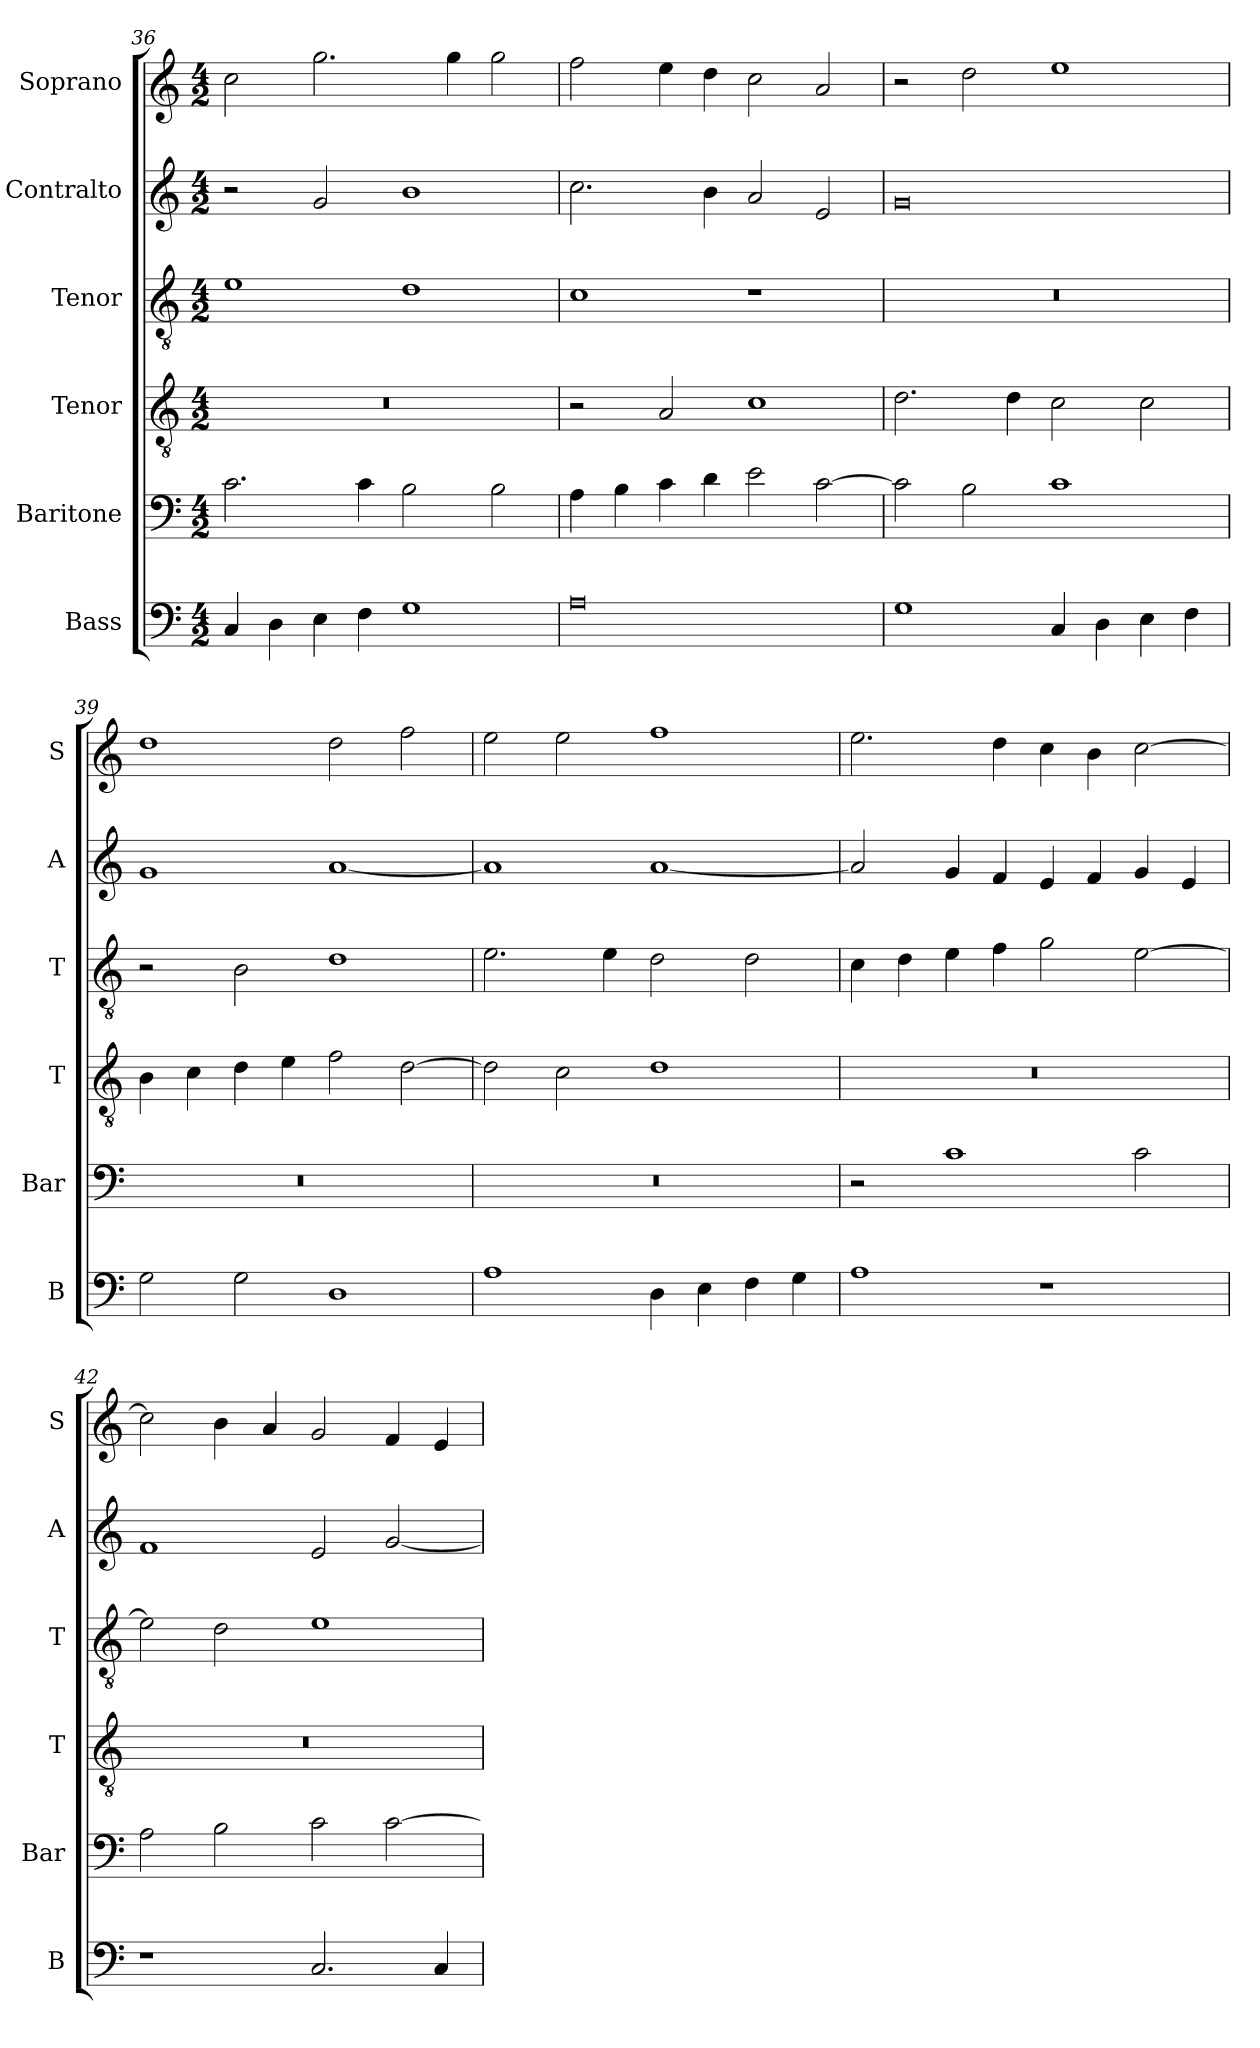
**kern	**kern	**kern	**kern	**kern	**kern
*part6	*part5	*part4	*part3	*part2	*part1
*staff6	*staff5	*staff4	*staff3	*staff2	*staff1
*I"Bass	*I"Baritone	*I"Tenor	*I"Tenor	*I"Contralto	*I"Soprano
*I'B	*I'Bar	*I'T	*I'T	*I'A	*I'S
*clefF4	*clefF4	*clefGv2	*clefGv2	*clefG2	*clefG2
*k[]	*k[]	*k[]	*k[]	*k[]	*k[]
*G:mix	*G:mix	*G:mix	*G:mix	*G:mix	*G:mix
*M4/2	*M4/2	*M4/2	*M4/2	*M4/2	*M4/2
=36	=36	=36	=36	=36	=36
4C	2.c	0r	1e	2r	2cc
4D	.	.	.	.	.
4E	.	.	.	2g	2.gg
4F	4c	.	.	.	.
1G	2B	.	1d	1b	.
.	.	.	.	.	4gg
.	2B	.	.	.	2gg
=37	=37	=37	=37	=37	=37
0A	4A	2r	1c	2.cc	2ff
.	4B	.	.	.	.
.	4c	2A	.	.	4ee
.	4d	.	.	4b	4dd
.	2e	1c	1r	2a	2cc
.	[2c	.	.	2e	2a
=38	=38	=38	=38	=38	=38
1G	2c]	2.d	0r	0g	2r
.	2B	.	.	.	2dd
.	.	4d	.	.	.
4C	1c	2c	.	.	1ee
4D	.	.	.	.	.
4E	.	2c	.	.	.
4F	.	.	.	.	.
=39	=39	=39	=39	=39	=39
2G	0r	4B	2r	1g	1dd
.	.	4c	.	.	.
2G	.	4d	2B	.	.
.	.	4e	.	.	.
1D	.	2f	1d	[1a	2dd
.	.	[2d	.	.	2ff
=40	=40	=40	=40	=40	=40
1A	0r	2d]	2.e	1a]	2ee
.	.	2c	.	.	2ee
.	.	.	4e	.	.
4D	.	1d	2d	[1a	1ff
4E	.	.	.	.	.
4F	.	.	2d	.	.
4G	.	.	.	.	.
=41	=41	=41	=41	=41	=41
1A	2r	0r	4c	2a]	2.ee
.	.	.	4d	.	.
.	1c	.	4e	4g	.
.	.	.	4f	4f	4dd
1r	.	.	2g	4e	4cc
.	.	.	.	4f	4b
.	2c	.	[2e	4g	[2cc
.	.	.	.	4e	.
=42	=42	=42	=42	=42	=42
1r	2A	0r	2e]	1f	2cc]
.	2B	.	2d	.	4b
.	.	.	.	.	4a
2.C	2c	.	1e	2e	2g
.	[2c	.	.	[2g	4f
4C	.	.	.	.	4e
=	=	=	=	=	=
*-	*-	*-	*-	*-	*-
